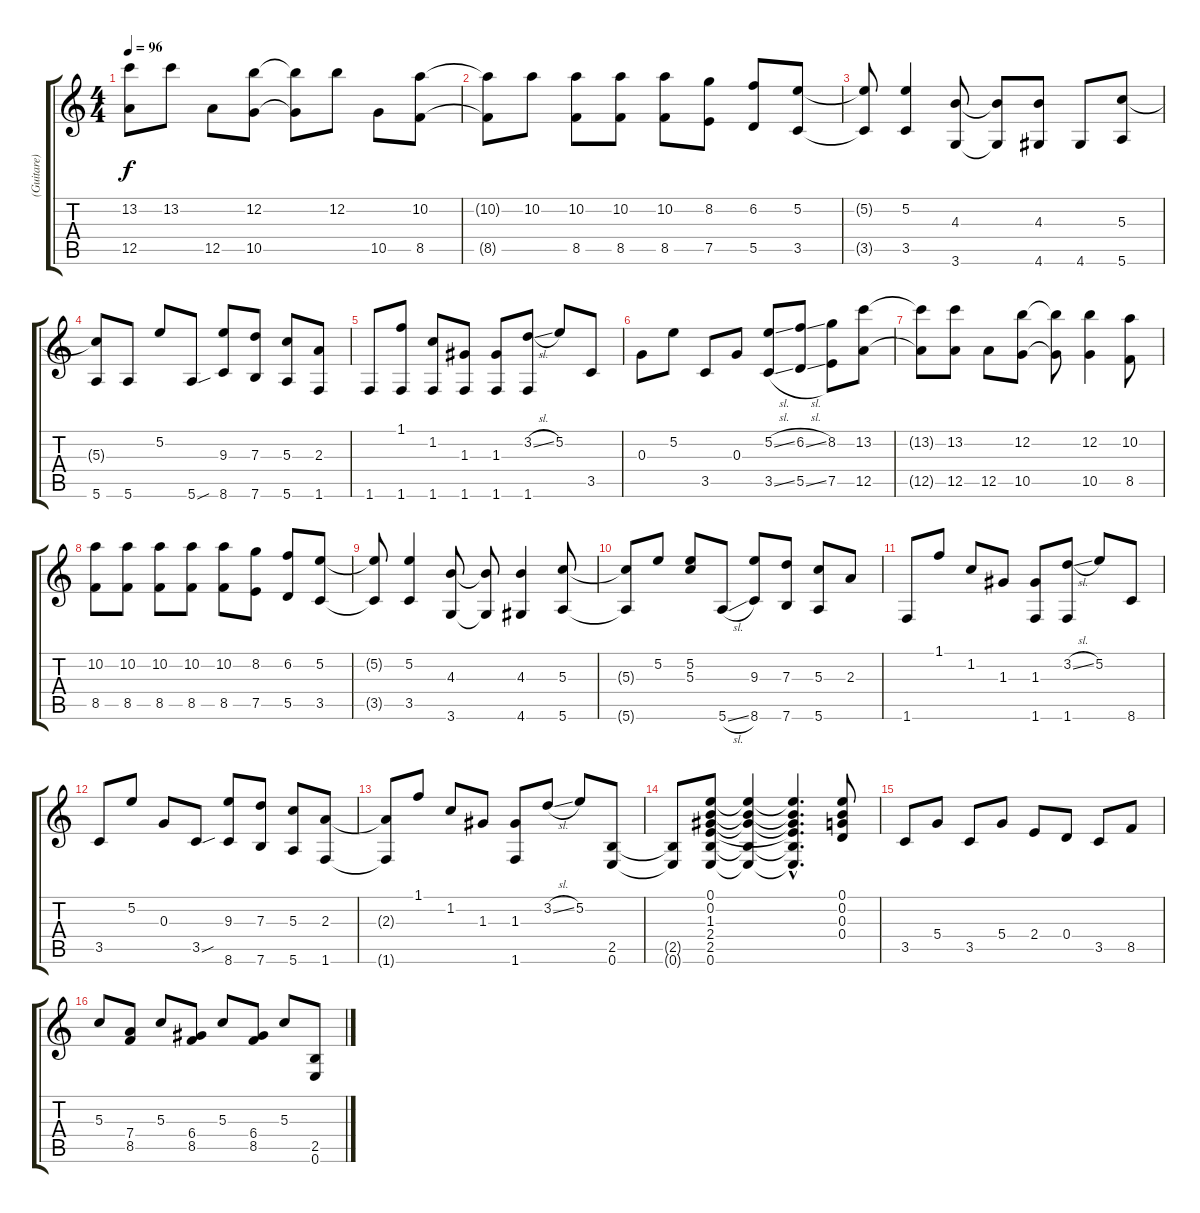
\track ("(Guitare) Matthew Bellamy" "(Guitare) ") {instrument acousticguitarnylon}
\staff {score tabs}
\tuning (E4 B3 G3 D3 A2 E2) {hide}
\ts (4 4)
\tempo 96
\clef g2
\ks c
(13.2{t} 12.5{t}).8{dy f} 13.2.8 12.5.8 (12.2 10.5).8 (12.2{t} 10.5{t}).8 12.2.8 10.5.8 (10.2 8.5).8 |
(10.2{t} 8.5{t}).8 10.2.8 (10.2 8.5).8 (10.2 8.5).8 (10.2 8.5).8 (8.2 7.5).8 (6.2 5.5).8 (5.2 3.5).8 |
(5.2{t} 3.5{t}).8 (5.2 3.5).4 (4.3 3.6).8 (4.3{t} 3.6{t}).8 (4.3 4.6).8 4.6.8 (5.3 5.6).8 |
(5.3{t} 5.6).8 5.6.8 5.2.8 5.6{sou}.8 (9.3 8.6).8 (7.3 7.6).8 (5.3 5.6).8 (2.3 1.6).8 |
1.6.8 (1.1 1.6).8 (1.2 1.6).8 (1.3 1.6).8 (1.3 1.6).8 (3.2{sl} 1.6).8 5.2.8 3.5.8 |
0.3.8 5.2.8 3.5.8 0.3.8 (5.2{sl} 3.5{sl}).8 (6.2{sl} 5.5{sl}).8 (8.2 7.5).8 (13.2 12.5).8 |
(13.2{t} 12.5{t}).8 (13.2 12.5).8 12.5.8 (12.2 10.5).8 (12.2{t} 10.5{t}).8 (12.2 10.5).4 (10.2 8.5).8 |
(10.2 8.5).8 (10.2 8.5).8 (10.2 8.5).8 (10.2 8.5).8 (10.2 8.5).8 (8.2 7.5).8 (6.2 5.5).8 (5.2 3.5).8 |
(5.2{t} 3.5{t}).8 (5.2 3.5).4 (4.3 3.6).8 (4.3{t} 3.6{t}).8 (4.3 4.6).4 (5.3 5.6).8 |
(5.3{t} 5.6{t}).8 5.2.8 (5.2 5.3).8 5.6{sl}.8 (9.3 8.6).8 (7.3 7.6).8 (5.3 5.6).8 2.3.8 |
1.6.8 1.1.8 1.2.8 1.3.8 (1.3 1.6).8 (3.2{sl} 1.6).8 5.2.8 8.6.8 |
3.5.8 5.2.8 0.3.8 3.5{sou}.8 (9.3 8.6).8 (7.3 7.6).8 (5.3 5.6).8 (2.3 1.6).8 |
(2.3{t} 1.6{t}).8 1.1.8 1.2.8 1.3.8 (1.3 1.6).8 3.2{sl}.8 5.2.8 (2.5 0.6).8 |
(2.5{t} 0.6{t}).8 (0.1 0.2 1.3 2.4 2.5 0.6).8 (0.1{t} 0.2{t} 1.3{t} 2.5{t} 0.6{t}).4 (0.1{hac t} 0.2{hac t} 1.3{hac t} 2.4{hac t} 2.5{hac t} 0.6{hac t}).4{d} (0.1 0.2 0.3 0.4).8 |
3.5.8 5.4.8 3.5.8 5.4.8 2.4.8 0.4.8 3.5.8 8.5.8 |
5.3.8 (7.4 8.5).8 5.3.8 (6.4 8.5).8 5.3.8 (6.4 8.5).8 5.3.8 (2.5 0.6).8
